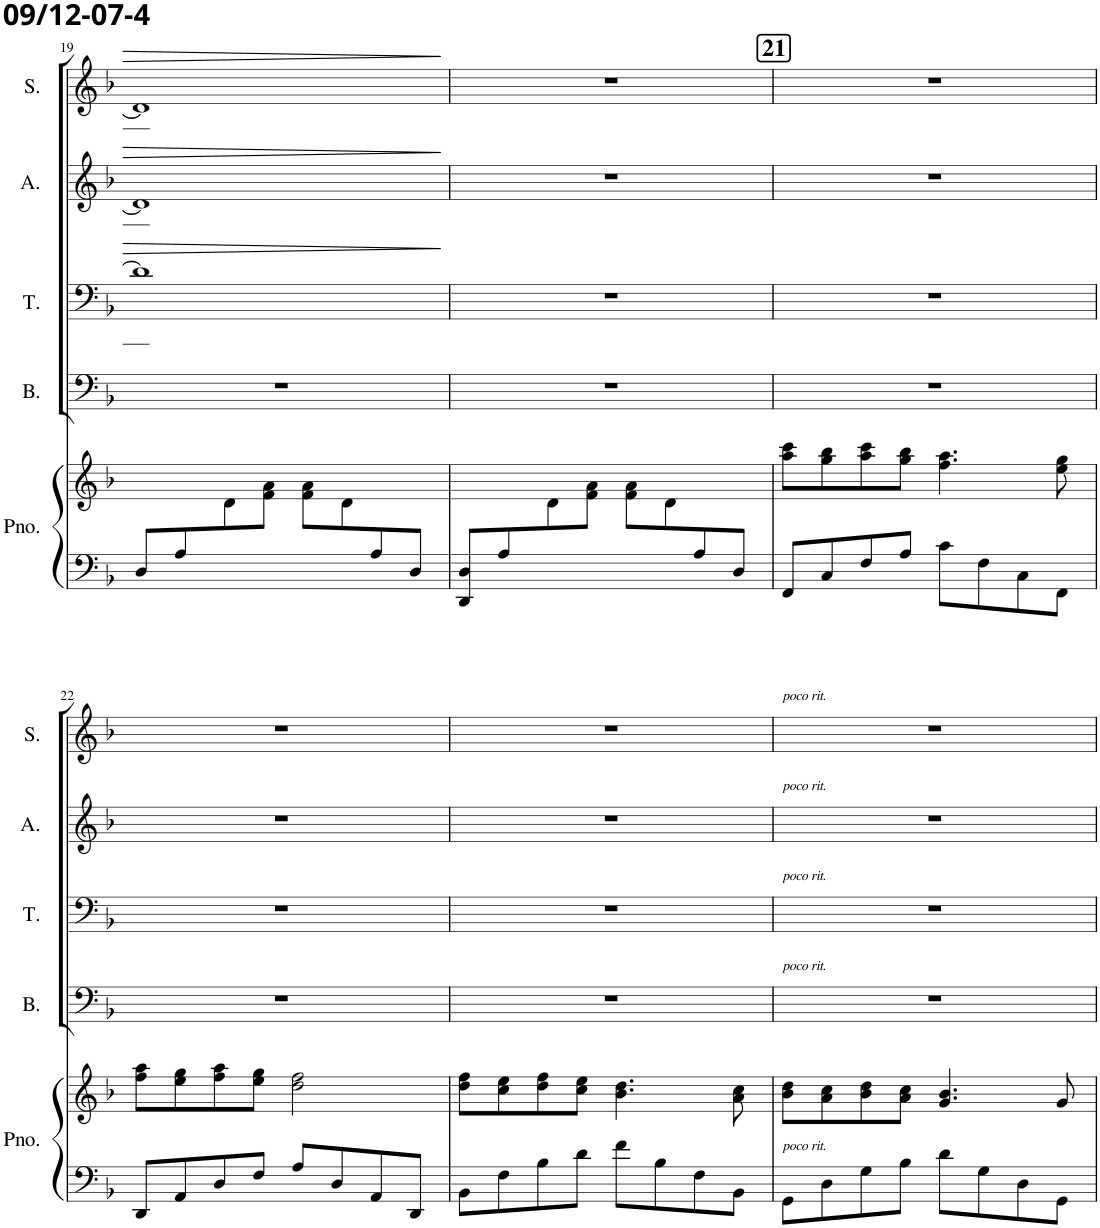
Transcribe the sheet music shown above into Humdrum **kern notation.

**kern	**kern	**kern	**kern	**kern	**kern
*part5	*part5	*part4	*part3	*part2	*part1
*staff6	*staff5	*staff4	*staff3	*staff2	*staff1
*I"Piano	*	*I"Bass	*I"Tenor	*I"Alto	*I"Soprano
*I'Pno.	*	*I'B.	*I'T.	*I'A.	*I'S.
!!LO:PB:g=z
*clefF4	*clefG2	*clefF4	*clefF4	*clefG2	*clefG2
*k[b-]	*k[b-]	*k[b-]	*k[b-]	*k[b-]	*k[b-]
*M4/4	*M4/4	*M4/4	*M4/4	*M4/4	*M4/4
=19	=19	=19	=19	=19	=19
*^	*	*	*	*	*
8D/L	1ryy	4ryy	1r	1d]	1d]	1d]
8A/	.	.	.	.	.	.
2ryy	.	8d\	.	.	.	.
.	.	8f\ 8a\J	.	.	.	.
.	.	8f\ 8a\L	.	.	.	.
.	.	8d\	.	.	.	.
8A/	.	4ryy	.	.	.	.
8D/J	.	.	.	.	.	.
=20	=20	=20	=20	=20	=20	=20
8DD/ 8D/L	1ryy	4ryy	1r	1r	1r	1r
8A/	.	.	.	.	.	.
2ryy	.	8d\	.	.	.	.
.	.	8f\ 8a\J	.	.	.	.
.	.	8f\ 8a\L	.	.	.	.
.	.	8d\	.	.	.	.
8A/	.	4ryy	.	.	.	.
8D/J	.	.	.	.	.	.
*v	*v	*	*	*	*	*
!!LO:REH:place=s1:a:B:cj:fs=14:t=21
=21	=21	=21	=21	=21	=21
8FF/L	8aa\ 8ccc\L	1r	1r	1r	1r
8C/	8gg\ 8bb-\	.	.	.	.
8F/	8aa\ 8ccc\	.	.	.	.
8A/J	8gg\ 8bb-\J	.	.	.	.
8c\L	4.ff\ 4.aa\	.	.	.	.
8F\	.	.	.	.	.
8C\	.	.	.	.	.
8FF\J	8ee\ 8gg\	.	.	.	.
!!LO:LB:g=z
=22	=22	=22	=22	=22	=22
8DD/L	8ff\ 8aa\L	1r	1r	1r	1r
8AA/	8ee\ 8gg\	.	.	.	.
8D/	8ff\ 8aa\	.	.	.	.
8F/J	8ee\ 8gg\J	.	.	.	.
8A/L	2dd\ 2ff\	.	.	.	.
8D/	.	.	.	.	.
8AA/	.	.	.	.	.
8DD/J	.	.	.	.	.
=23	=23	=23	=23	=23	=23
8BB-\L	8dd\ 8ff\L	1r	1r	1r	1r
8F\	8cc\ 8ee\	.	.	.	.
8B-\	8dd\ 8ff\	.	.	.	.
8d\J	8cc\ 8ee\J	.	.	.	.
8f\L	4.b-\ 4.dd\	.	.	.	.
8B-\	.	.	.	.	.
8F\	.	.	.	.	.
8BB-\J	8a\ 8cc\	.	.	.	.
=24	=24	=24	=24	=24	=24
!	!	!	!	!	!LO:TX:a:i:t=poco rit.
!	!	!	!	!LO:TX:a:i:t=poco rit.	!
!	!	!	!LO:TX:a:i:t=poco rit.	!	!
!	!	!LO:TX:a:i:t=poco rit.	!	!	!
!LO:TX:a:i:t=poco rit.	!	!	!	!	!
8GG\L	8b-\ 8dd\L	1r	1r	1r	1r
8D\	8a\ 8cc\	.	.	.	.
8G\	8b-\ 8dd\	.	.	.	.
8B-\J	8a\ 8cc\J	.	.	.	.
8d\L	4.g/ 4.b-/	.	.	.	.
8G\	.	.	.	.	.
8D\	.	.	.	.	.
8GG\J	8g/	.	.	.	.
=	=	=	=	=	=
*-	*-	*-	*-	*-	*-
